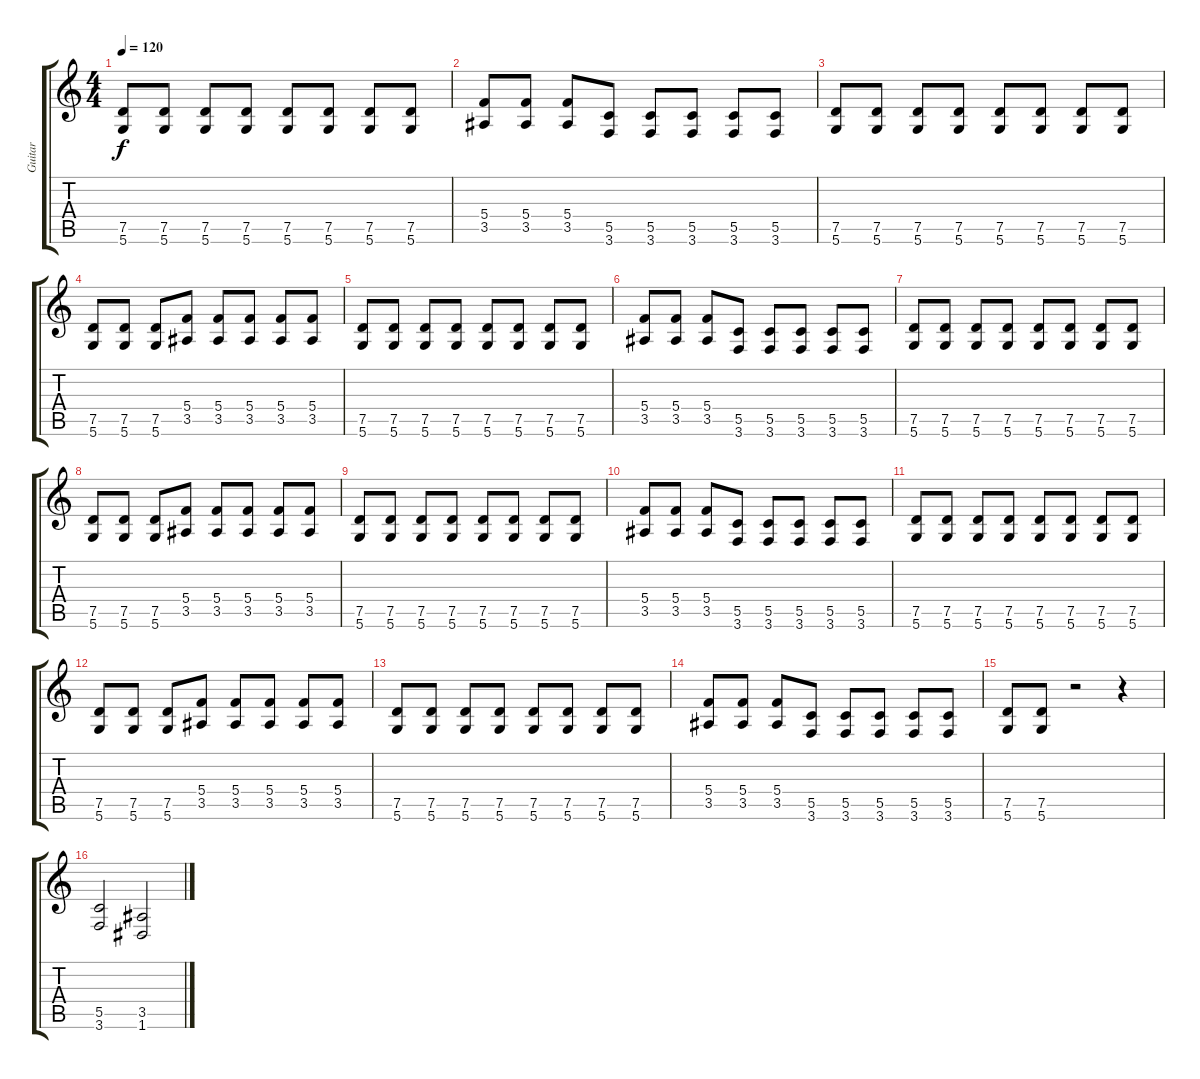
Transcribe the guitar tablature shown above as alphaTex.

\track ("Guitar" "Guitar") {instrument distortionguitar}
\staff {score tabs}
\tuning (D4 A3 F3 C3 G2 D2) {hide}
\ts (4 4)
\tempo 120
\clef g2
\ks c
(7.5 5.6).8{dy f} (7.5 5.6).8 (7.5 5.6).8 (7.5 5.6).8 (7.5 5.6).8 (7.5 5.6).8 (7.5 5.6).8 (7.5 5.6).8 |
(5.4 3.5).8 (5.4 3.5).8 (5.4 3.5).8 (5.5 3.6).8 (5.5 3.6).8 (5.5 3.6).8 (5.5 3.6).8 (5.5 3.6).8 |
(7.5 5.6).8 (7.5 5.6).8 (7.5 5.6).8 (7.5 5.6).8 (7.5 5.6).8 (7.5 5.6).8 (7.5 5.6).8 (7.5 5.6).8 |
(7.5 5.6).8 (7.5 5.6).8 (7.5 5.6).8 (5.4 3.5).8 (5.4 3.5).8 (5.4 3.5).8 (5.4 3.5).8 (5.4 3.5).8 |
(7.5 5.6).8 (7.5 5.6).8 (7.5 5.6).8 (7.5 5.6).8 (7.5 5.6).8 (7.5 5.6).8 (7.5 5.6).8 (7.5 5.6).8 |
(5.4 3.5).8 (5.4 3.5).8 (5.4 3.5).8 (5.5 3.6).8 (5.5 3.6).8 (5.5 3.6).8 (5.5 3.6).8 (5.5 3.6).8 |
(7.5 5.6).8 (7.5 5.6).8 (7.5 5.6).8 (7.5 5.6).8 (7.5 5.6).8 (7.5 5.6).8 (7.5 5.6).8 (7.5 5.6).8 |
(7.5 5.6).8 (7.5 5.6).8 (7.5 5.6).8 (5.4 3.5).8 (5.4 3.5).8 (5.4 3.5).8 (5.4 3.5).8 (5.4 3.5).8 |
(7.5 5.6).8 (7.5 5.6).8 (7.5 5.6).8 (7.5 5.6).8 (7.5 5.6).8 (7.5 5.6).8 (7.5 5.6).8 (7.5 5.6).8 |
(5.4 3.5).8 (5.4 3.5).8 (5.4 3.5).8 (5.5 3.6).8 (5.5 3.6).8 (5.5 3.6).8 (5.5 3.6).8 (5.5 3.6).8 |
(7.5 5.6).8 (7.5 5.6).8 (7.5 5.6).8 (7.5 5.6).8 (7.5 5.6).8 (7.5 5.6).8 (7.5 5.6).8 (7.5 5.6).8 |
(7.5 5.6).8 (7.5 5.6).8 (7.5 5.6).8 (5.4 3.5).8 (5.4 3.5).8 (5.4 3.5).8 (5.4 3.5).8 (5.4 3.5).8 |
(7.5 5.6).8 (7.5 5.6).8 (7.5 5.6).8 (7.5 5.6).8 (7.5 5.6).8 (7.5 5.6).8 (7.5 5.6).8 (7.5 5.6).8 |
(5.4 3.5).8 (5.4 3.5).8 (5.4 3.5).8 (5.5 3.6).8 (5.5 3.6).8 (5.5 3.6).8 (5.5 3.6).8 (5.5 3.6).8 |
(7.5 5.6).8 (7.5 5.6).8 r.2 r.4 |
(5.5 3.6).2 (3.5 1.6).2
